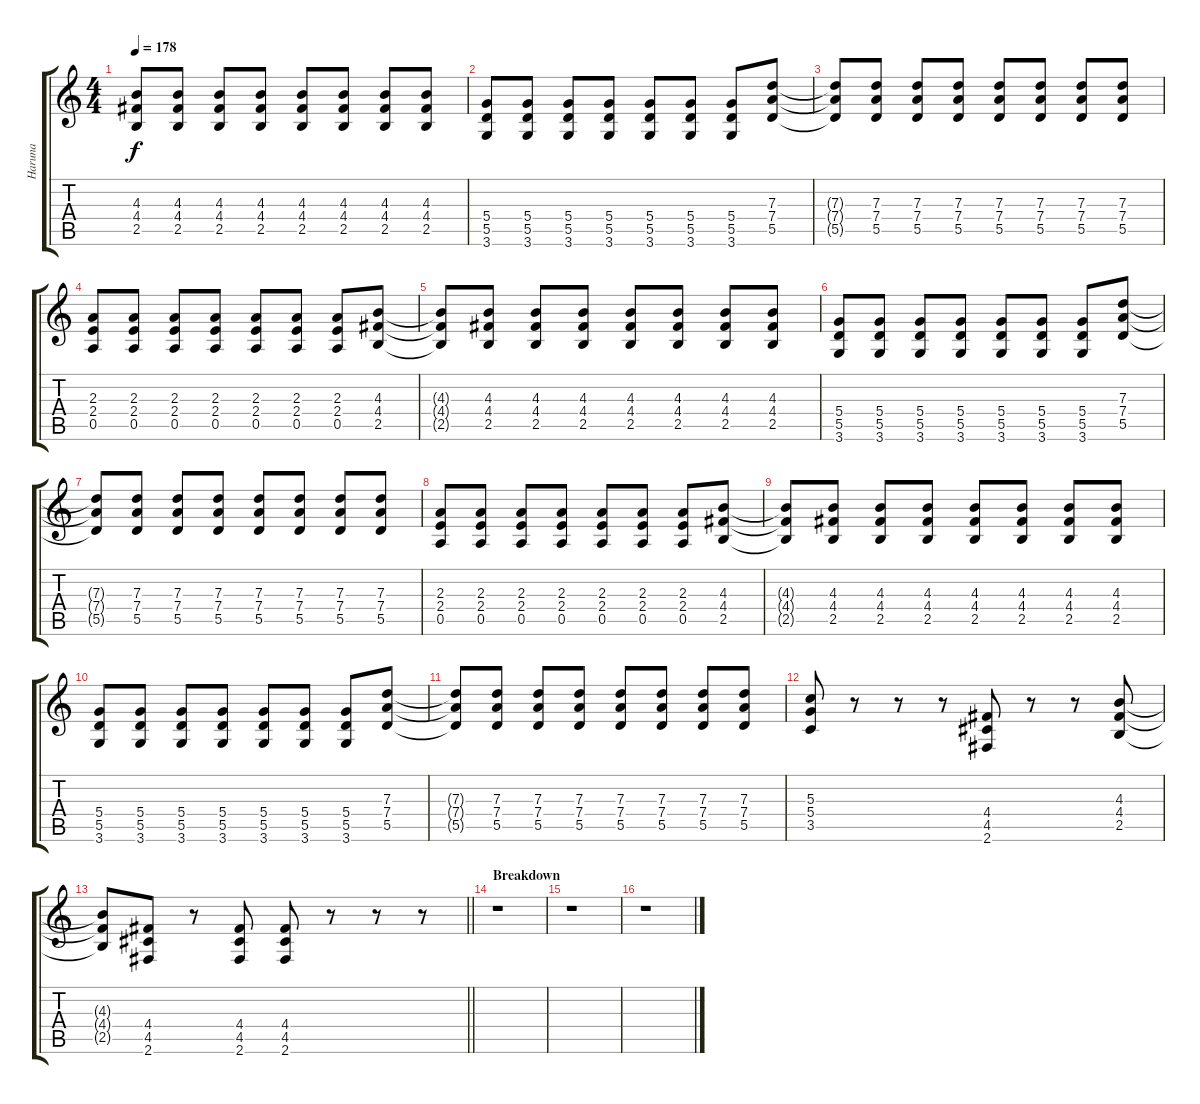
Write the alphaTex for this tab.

\track ("Haruna" "Haruna") {instrument distortionguitar}
\staff {score tabs}
\tuning (E4 B3 G3 D3 A2 E2) {hide}
\ts (4 4)
\tempo 178
\clef g2
\ks c
(4.3{t} 4.4{t} 2.5{t}).8{dy f} (4.3 4.4 2.5).8 (4.3 4.4 2.5).8 (4.3 4.4 2.5).8 (4.3 4.4 2.5).8 (4.3 4.4 2.5).8 (4.3 4.4 2.5).8 (4.3 4.4 2.5).8 |
(5.4 5.5 3.6).8 (5.4 5.5 3.6).8 (5.4 5.5 3.6).8 (5.4 5.5 3.6).8 (5.4 5.5 3.6).8 (5.4 5.5 3.6).8 (5.4 5.5 3.6).8 (7.3 7.4 5.5).8 |
(7.3{t} 7.4{t} 5.5{t}).8 (7.3 7.4 5.5).8 (7.3 7.4 5.5).8 (7.3 7.4 5.5).8 (7.3 7.4 5.5).8 (7.3 7.4 5.5).8 (7.3 7.4 5.5).8 (7.3 7.4 5.5).8 |
(2.3 2.4 0.5).8 (2.3 2.4 0.5).8 (2.3 2.4 0.5).8 (2.3 2.4 0.5).8 (2.3 2.4 0.5).8 (2.3 2.4 0.5).8 (2.3 2.4 0.5).8 (4.3 4.4 2.5).8 |
(4.3{t} 4.4{t} 2.5{t}).8 (4.3 4.4 2.5).8 (4.3 4.4 2.5).8 (4.3 4.4 2.5).8 (4.3 4.4 2.5).8 (4.3 4.4 2.5).8 (4.3 4.4 2.5).8 (4.3 4.4 2.5).8 |
(5.4 5.5 3.6).8 (5.4 5.5 3.6).8 (5.4 5.5 3.6).8 (5.4 5.5 3.6).8 (5.4 5.5 3.6).8 (5.4 5.5 3.6).8 (5.4 5.5 3.6).8 (7.3 7.4 5.5).8 |
(7.3{t} 7.4{t} 5.5{t}).8 (7.3 7.4 5.5).8 (7.3 7.4 5.5).8 (7.3 7.4 5.5).8 (7.3 7.4 5.5).8 (7.3 7.4 5.5).8 (7.3 7.4 5.5).8 (7.3 7.4 5.5).8 |
(2.3 2.4 0.5).8 (2.3 2.4 0.5).8 (2.3 2.4 0.5).8 (2.3 2.4 0.5).8 (2.3 2.4 0.5).8 (2.3 2.4 0.5).8 (2.3 2.4 0.5).8 (4.3 4.4 2.5).8 |
(4.3{t} 4.4{t} 2.5{t}).8 (4.3 4.4 2.5).8 (4.3 4.4 2.5).8 (4.3 4.4 2.5).8 (4.3 4.4 2.5).8 (4.3 4.4 2.5).8 (4.3 4.4 2.5).8 (4.3 4.4 2.5).8 |
(5.4 5.5 3.6).8 (5.4 5.5 3.6).8 (5.4 5.5 3.6).8 (5.4 5.5 3.6).8 (5.4 5.5 3.6).8 (5.4 5.5 3.6).8 (5.4 5.5 3.6).8 (7.3 7.4 5.5).8 |
(7.3{t} 7.4{t} 5.5{t}).8 (7.3 7.4 5.5).8 (7.3 7.4 5.5).8 (7.3 7.4 5.5).8 (7.3 7.4 5.5).8 (7.3 7.4 5.5).8 (7.3 7.4 5.5).8 (7.3 7.4 5.5).8 |
(5.3 5.4 3.5).8 r.8 r.8 r.8 (4.4 4.5 2.6).8 r.8 r.8 (4.3 4.4 2.5).8 |
\barLineRight lightlight
(4.3{t} 4.4{t} 2.5{t}).8 (4.4 4.5 2.6).8 r.8 (4.4 4.5 2.6).8 (4.4 4.5 2.6).8 r.8 r.8 r.8 |
\section ("" "Breakdown")
r.1 |
r.1 |
r.1
